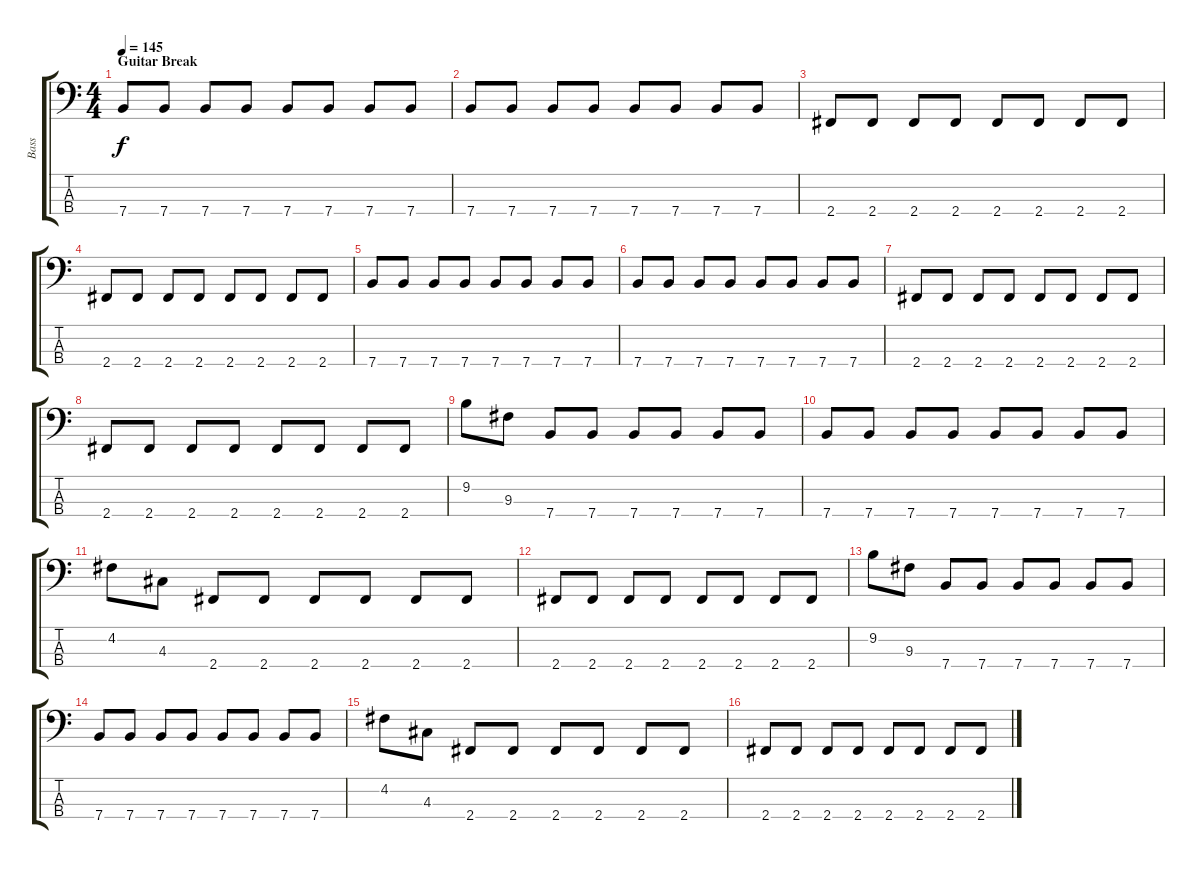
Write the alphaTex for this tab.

\track ("Bass" "Bass") {instrument electricbassfinger}
\staff {score tabs}
\tuning (G2 D2 A1 E1) {hide}
\ts (4 4)
\section ("" "Guitar Break")
\tempo 145
\clef f4
\ks c
7.4.8{dy f} 7.4.8 7.4.8 7.4.8 7.4.8 7.4.8 7.4.8 7.4.8 |
7.4.8 7.4.8 7.4.8 7.4.8 7.4.8 7.4.8 7.4.8 7.4.8 |
2.4.8 2.4.8 2.4.8 2.4.8 2.4.8 2.4.8 2.4.8 2.4.8 |
2.4.8 2.4.8 2.4.8 2.4.8 2.4.8 2.4.8 2.4.8 2.4.8 |
7.4.8 7.4.8 7.4.8 7.4.8 7.4.8 7.4.8 7.4.8 7.4.8 |
7.4.8 7.4.8 7.4.8 7.4.8 7.4.8 7.4.8 7.4.8 7.4.8 |
2.4.8 2.4.8 2.4.8 2.4.8 2.4.8 2.4.8 2.4.8 2.4.8 |
2.4.8 2.4.8 2.4.8 2.4.8 2.4.8 2.4.8 2.4.8 2.4.8 |
9.2.8 9.3.8 7.4.8 7.4.8 7.4.8 7.4.8 7.4.8 7.4.8 |
7.4.8 7.4.8 7.4.8 7.4.8 7.4.8 7.4.8 7.4.8 7.4.8 |
4.2.8 4.3.8 2.4.8 2.4.8 2.4.8 2.4.8 2.4.8 2.4.8 |
2.4.8 2.4.8 2.4.8 2.4.8 2.4.8 2.4.8 2.4.8 2.4.8 |
9.2.8 9.3.8 7.4.8 7.4.8 7.4.8 7.4.8 7.4.8 7.4.8 |
7.4.8 7.4.8 7.4.8 7.4.8 7.4.8 7.4.8 7.4.8 7.4.8 |
4.2.8 4.3.8 2.4.8 2.4.8 2.4.8 2.4.8 2.4.8 2.4.8 |
2.4.8 2.4.8 2.4.8 2.4.8 2.4.8 2.4.8 2.4.8 2.4.8
